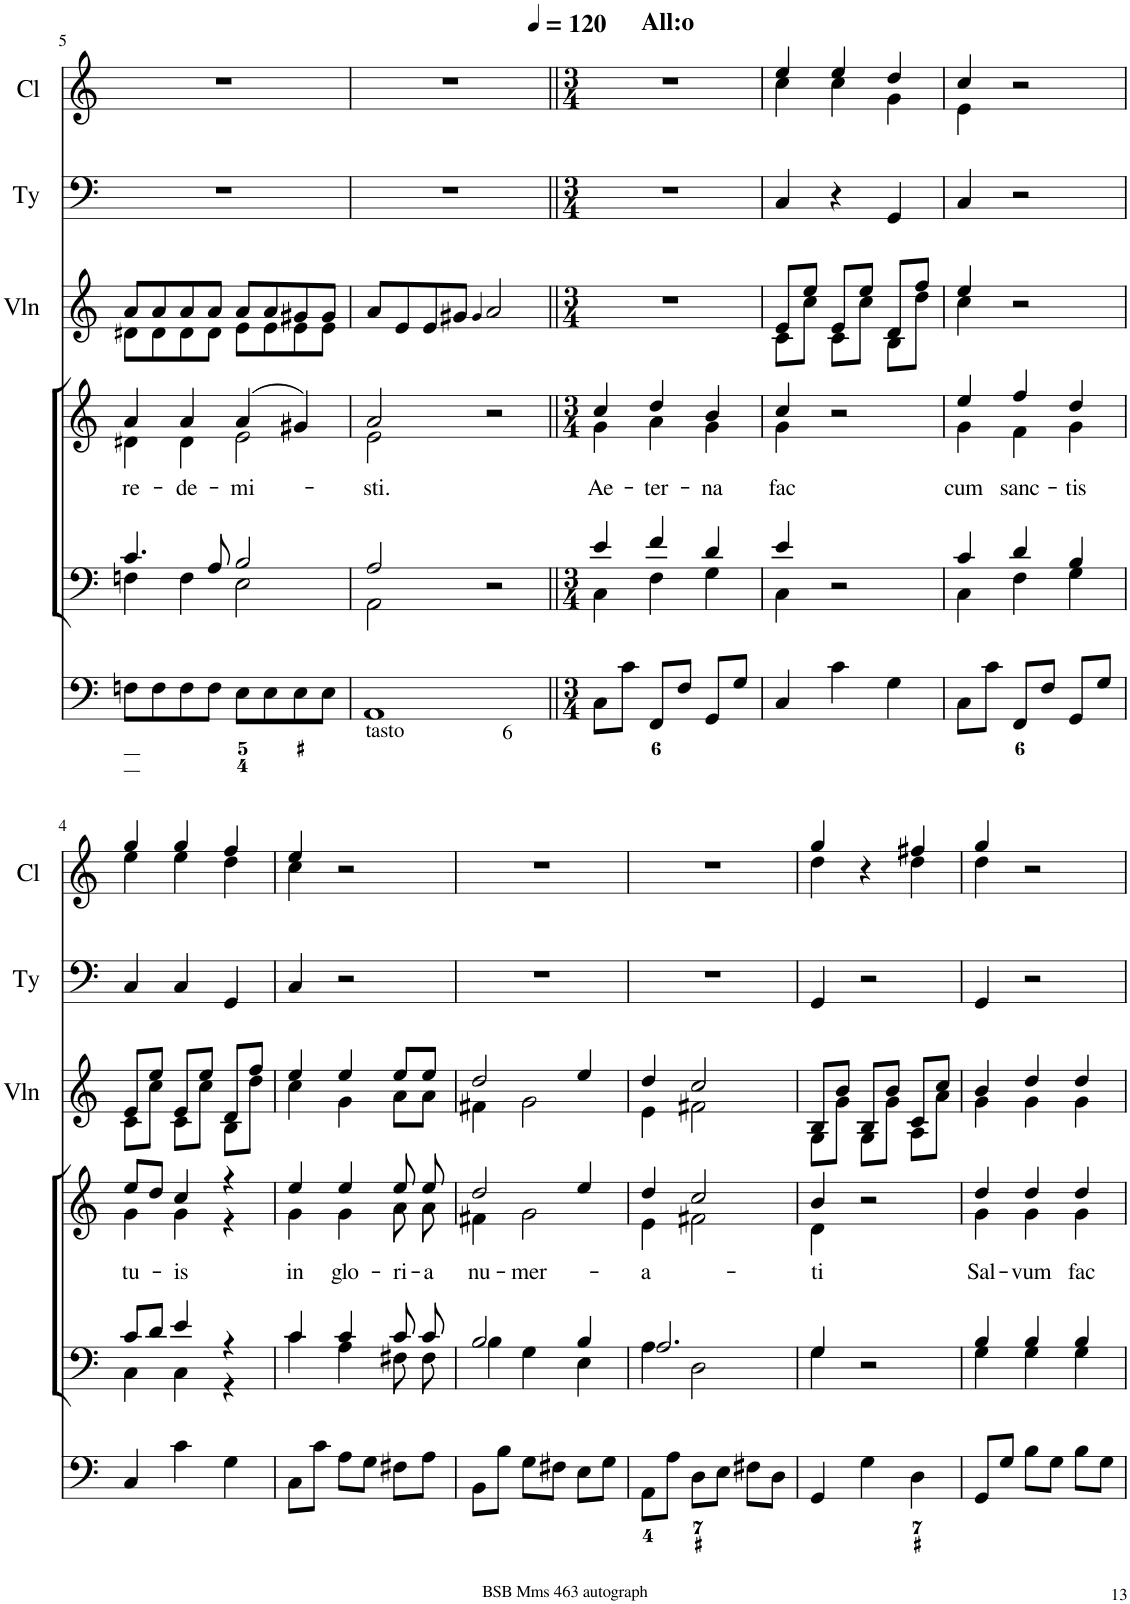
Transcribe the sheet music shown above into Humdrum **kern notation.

**kern	**kern	**kern	**text	**kern	**kern	**kern
*part6	*part5	*part4	*part4	*part3	*part2	*part1
*staff6	*staff5	*staff4	*staff4	*staff3	*staff2	*staff1
*I"Organo	*I"Voice	*I"Voice	*	*I"2 Violini	*I"Tympano	*I"2 Clarini
*	*	*	*	*I'Vln	*I'Ty	*I'Cl
!!LO:PB:g=z
*clefF4	*clefF4	*clefG2	*	*clefG2	*clefF4	*clefG2
*k[]	*k[]	*k[]	*	*k[]	*k[]	*k[]
*M4/4	*M4/4	*M4/4	*	*M4/4	*M4/4	*M4/4
*met(c)	*met(c)	*met(c)	*	*met(c)	*met(c)	*met(c)
=5	=5	=5	=5	=5	=5	=5
*	*^	*^	*	*	*	*
!	!	!	!	!	!LO:LY:b	!	!	!
*	*	*	*	*	*	*^	*	*
8Fn\L	4.c/	4Fn\	4a/	4d#X\	re-	8a/L	8d#X\L	1r	1r
8F\	.	.	.	.	.	8a/	8d#\	.	.
!	!	!	!	!	!LO:LY:b	!	!	!	!
8F\	.	4F\	4a/	4d#\	-de-	8a/	8d#\	.	.
8F\J	8A/	.	.	.	.	8a/J	8d#\J	.	.
!	!	!	!	!	!LO:LY:b	!	!	!	!
8E\L	2B/	2E\	(4a/	2e\	-mi-	8a/L	8e\L	.	.
8E\	.	.	.	.	.	8a/	8e\	.	.
8E\	.	.	4g#X/)	.	.	8g#X/	8e\	.	.
8E\J	.	.	.	.	.	8g#/J	8e\J	.	.
=6	=6	=6	=6	=6	=6	=6	=6	=6	=6
!LO:TX:b:t=tasto	!	!	!	!	!	!	!	!	!
!LO:TX:b:t=6	!	!	!	!	!	!	!	!	!
!	!	!	!	!	!LO:LY:b	!	!	!	!
*	*	*	*	*	*	*v	*v	*	*
1AA	2A/	2AA\	2a/	2e\	-sti.	8a/L	1r	1r
.	.	.	.	.	.	8e/	.	.
.	.	.	.	.	.	8e/	.	.
.	.	.	.	.	.	8g#X/J	.	.
.	.	.	.	.	.	4qg#/	.	.
.	2r	2ryy	2r	2ryy	.	2a/	.	.
=1||	=1||	=1||	=1||	=1||	=1||	=1||	=1||	=1||
*M3/4	*M3/4	*	*M3/4	*	*	*M3/4	*M3/4	*M3/4
*	*	*	*	*	*	*	*	*MM120
!	!	!	!	!	!	!	!	!LO:TX:a:B:t=All&colon;o
!	!	!	!	!	!LO:LY:b	!	!	!
8C\L	4e/	4C\	4cc/	4g\	Ae-	2.r	2.r	2.r
8c\J	.	.	.	.	.	.	.	.
!	!	!	!	!	!LO:LY:b	!	!	!
8FF/L	4f/	4F\	4dd/	4a\	-ter-	.	.	.
8F/J	.	.	.	.	.	.	.	.
!	!	!	!	!	!LO:LY:b	!	!	!
8GG/L	4d/	4G\	4b/	4g\	-na	.	.	.
8G/J	.	.	.	.	.	.	.	.
=2	=2	=2	=2	=2	=2	=2	=2	=2
!	!	!	!	!	!LO:LY:b	!	!	!
*	*	*	*	*	*	*^	*	*^
4C/	4e/	4C\	4cc/	4g\	fac	8e/L	8c\L	4C/	4ee/	4cc\
.	.	.	.	.	.	8ee/J	8cc\J	.	.	.
4c\	2r	2ryy	2r	2ryy	.	8e/L	8c\L	4r	4ee/	4cc\
.	.	.	.	.	.	8ee/J	8cc\J	.	.	.
4G\	.	.	.	.	.	8d/L	8B\L	4GG/	4dd/	4g\
.	.	.	.	.	.	8ff/J	8dd\J	.	.	.
=3	=3	=3	=3	=3	=3	=3	=3	=3	=3	=3
!	!	!	!	!	!LO:LY:b	!	!	!	!	!
8C\L	4c/	4C\	4ee/	4g\	cum	4ee/	4cc\	4C/	4cc/	4e\
8c\J	.	.	.	.	.	.	.	.	.	.
!	!	!	!	!	!LO:LY:b	!	!	!	!	!
8FF/L	4d/	4F\	4ff/	4f\	sanc-	2r	2ryy	2r	2r	2ryy
8F/J	.	.	.	.	.	.	.	.	.	.
!	!	!	!	!	!LO:LY:b	!	!	!	!	!
8GG/L	4B/	4G\	4dd/	4g\	-tis	.	.	.	.	.
8G/J	.	.	.	.	.	.	.	.	.	.
!!LO:LB:g=z	!!
=4	=4	=4	=4	=4	=4	=4	=4	=4	=4	=4
!	!	!	!	!	!LO:LY:b	!	!	!	!	!
4C/	8c/L	4C\	8ee/L	4g\	tu-	8e/L	8c\L	4C/	4gg/	4ee\
.	8d/J	.	8dd/J	.	.	8ee/J	8cc\J	.	.	.
!	!	!	!	!	!LO:LY:b	!	!	!	!	!
4c\	4e/	4C\	4cc/	4g\	-is	8e/L	8c\L	4C/	4gg/	4ee\
.	.	.	.	.	.	8ee/J	8cc\J	.	.	.
4G\	4r	4r	4r	4r	.	8d/L	8B\L	4GG/	4ff/	4dd\
.	.	.	.	.	.	8ff/J	8dd\J	.	.	.
=5	=5	=5	=5	=5	=5	=5	=5	=5	=5	=5
!	!	!	!	!	!LO:LY:b	!	!	!	!	!
8C\L	4c/	4c\	4ee/	4g\	in	4ee/	4cc\	4C/	4ee/	4cc\
8c\J	.	.	.	.	.	.	.	.	.	.
!	!	!	!	!	!LO:LY:b	!	!	!	!	!
8A\L	4c/	4A\	4ee/	4g\	glo-	4ee/	4g\	2r	2r	2ryy
8G\J	.	.	.	.	.	.	.	.	.	.
!	!	!	!	!	!LO:LY:b	!	!	!	!	!
8F#X\L	8c/	8F#X\	8ee/	8a\	-ri-	8ee/L	8a\L	.	.	.
!	!	!	!	!	!LO:LY:b	!	!	!	!	!
8A\J	8c/	8F#\	8ee/	8a\	-a	8ee/J	8a\J	.	.	.
*	*	*	*	*	*	*	*	*	*v	*v
=6	=6	=6	=6	=6	=6	=6	=6	=6	=6
!	!	!	!	!	!LO:LY:b	!	!	!	!
8BB\L	2B/	4B\	2dd/	4f#X\	nu-	2dd/	4f#X\	2.r	2.r
8B\J	.	.	.	.	.	.	.	.	.
!	!	!	!	!	!LO:LY:b	!	!	!	!
8G\L	.	4G\	.	2g\	-mer-	.	2g\	.	.
8F#X\J	.	.	.	.	.	.	.	.	.
8E\L	4B/	4E\	4ee/	.	.	4ee/	.	.	.
8G\J	.	.	.	.	.	.	.	.	.
=7	=7	=7	=7	=7	=7	=7	=7	=7	=7
!	!	!	!	!	!LO:LY:b	!	!	!	!
8AA\L	2.A/	4A\	4dd/	4e\	-a-	4dd/	4e\	2.r	2.r
8A\J	.	.	.	.	.	.	.	.	.
8D\L	.	2D\	2cc/	2f#X\	.	2cc/	2f#X\	.	.
8E\J	.	.	.	.	.	.	.	.	.
8F#X\L	.	.	.	.	.	.	.	.	.
8D\J	.	.	.	.	.	.	.	.	.
=8	=8	=8	=8	=8	=8	=8	=8	=8	=8
!	!	!	!	!	!LO:LY:b	!	!	!	!
*	*	*	*	*	*	*	*	*	*^
4GG/	4G/	4G\	4b/	4d\	-ti	8B/L	8G\L	4GG/	4gg/	4dd\
.	.	.	.	.	.	8b/J	8g\J	.	.	.
4G\	2r	2ryy	2r	2ryy	.	8B/L	8G\L	2r	4r	4ryy
.	.	.	.	.	.	8b/J	8g\J	.	.	.
4D\	.	.	.	.	.	8c/L	8A\L	.	4ff#X/	4dd\
.	.	.	.	.	.	8cc/J	8a\J	.	.	.
=9	=9	=9	=9	=9	=9	=9	=9	=9	=9	=9
!	!	!	!	!	!LO:LY:b	!	!	!	!	!
8GG/L	4B/	4G\	4dd/	4g\	Sal-	4b/	4g\	4GG/	4gg/	4dd\
8G/J	.	.	.	.	.	.	.	.	.	.
!	!	!	!	!	!LO:LY:b	!	!	!	!	!
8B\L	4B/	4G\	4dd/	4g\	-vum	4dd/	4g\	2r	2r	2ryy
8G\J	.	.	.	.	.	.	.	.	.	.
!	!	!	!	!	!LO:LY:b	!	!	!	!	!
8B\L	4B/	4G\	4dd/	4g\	fac	4dd/	4g\	.	.	.
8G\J	.	.	.	.	.	.	.	.	.	.
*	*v	*v	*	*	*	*v	*v	*	*v	*v
*	*	*v	*v	*	*	*	*
=	=	=	=	=	=	=
*-	*-	*-	*-	*-	*-	*-
